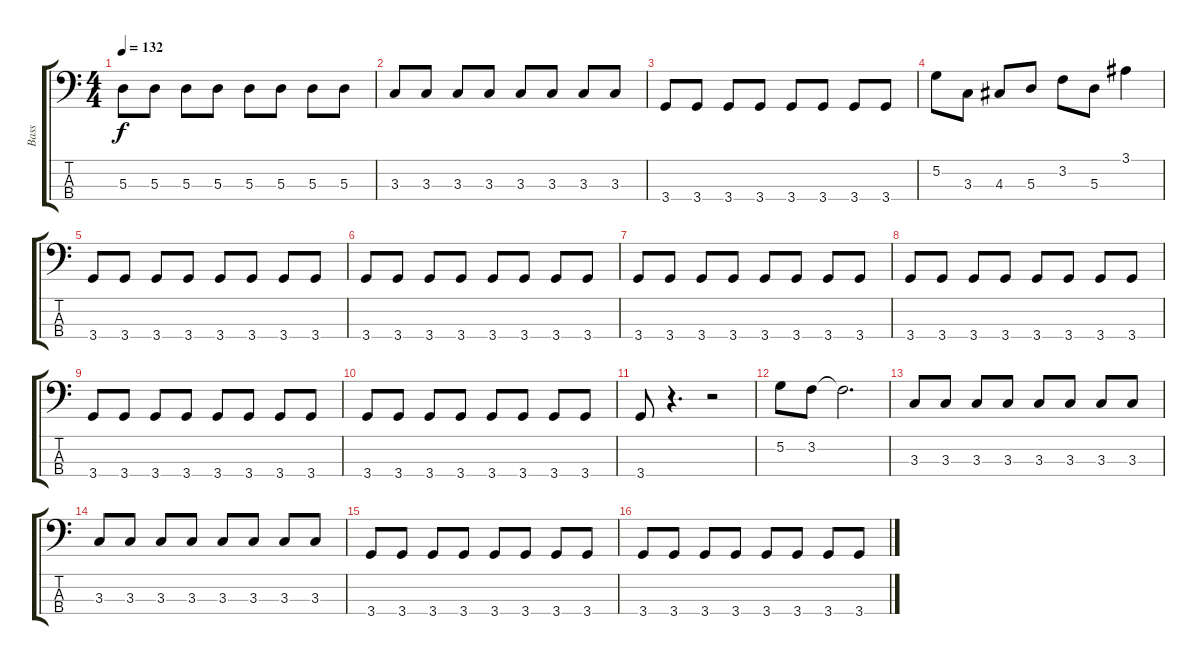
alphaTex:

\track ("Bass" "Bass") {instrument electricbassfinger}
\staff {score tabs}
\tuning (G2 D2 A1 E1) {hide}
\ts (4 4)
\tempo 132
\clef f4
\ks c
5.3.8{dy f} 5.3.8 5.3.8 5.3.8 5.3.8 5.3.8 5.3.8 5.3.8 |
3.3.8 3.3.8 3.3.8 3.3.8 3.3.8 3.3.8 3.3.8 3.3.8 |
3.4.8 3.4.8 3.4.8 3.4.8 3.4.8 3.4.8 3.4.8 3.4.8 |
5.2.8 3.3.8 4.3.8 5.3.8 3.2.8 5.3.8 3.1.4 |
3.4.8 3.4.8 3.4.8 3.4.8 3.4.8 3.4.8 3.4.8 3.4.8 |
3.4.8 3.4.8 3.4.8 3.4.8 3.4.8 3.4.8 3.4.8 3.4.8 |
3.4.8 3.4.8 3.4.8 3.4.8 3.4.8 3.4.8 3.4.8 3.4.8 |
3.4.8 3.4.8 3.4.8 3.4.8 3.4.8 3.4.8 3.4.8 3.4.8 |
3.4.8 3.4.8 3.4.8 3.4.8 3.4.8 3.4.8 3.4.8 3.4.8 |
3.4.8 3.4.8 3.4.8 3.4.8 3.4.8 3.4.8 3.4.8 3.4.8 |
3.4.8 r.4{d} r.2 |
5.2.8 3.2.8 3.2{t}.2{d} |
3.3.8 3.3.8 3.3.8 3.3.8 3.3.8 3.3.8 3.3.8 3.3.8 |
3.3.8 3.3.8 3.3.8 3.3.8 3.3.8 3.3.8 3.3.8 3.3.8 |
3.4.8 3.4.8 3.4.8 3.4.8 3.4.8 3.4.8 3.4.8 3.4.8 |
3.4.8 3.4.8 3.4.8 3.4.8 3.4.8 3.4.8 3.4.8 3.4.8
